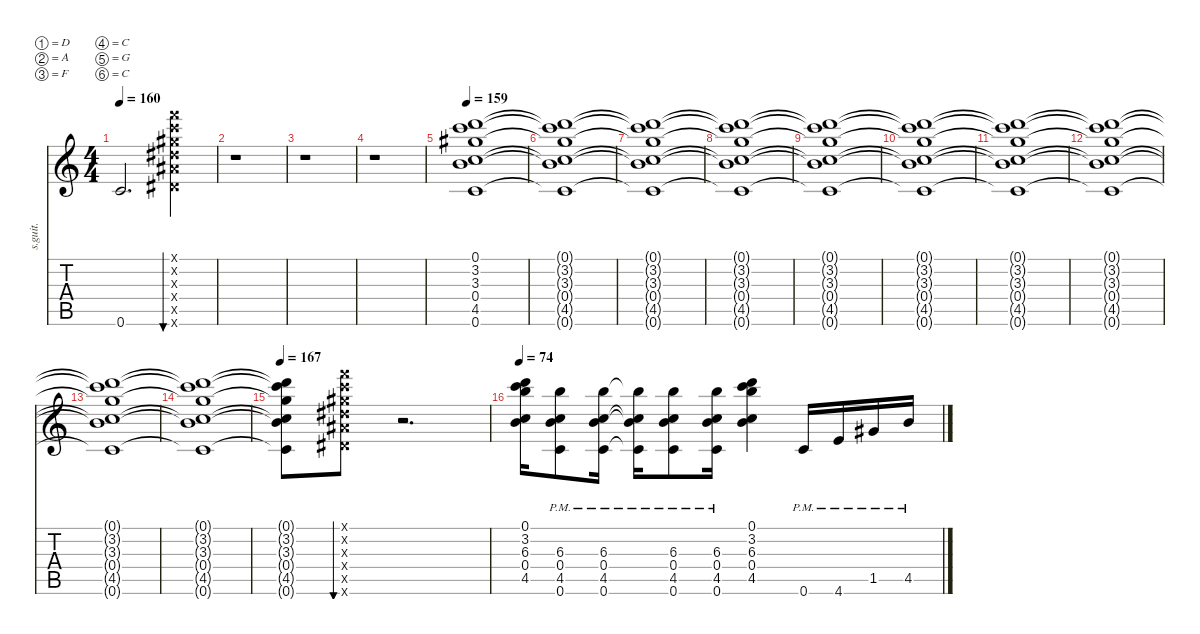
\defaultSystemsLayout 4
\hideDynamics
\bracketExtendMode nobrackets
\track ("Octaver effect gt2" "s.guit.") {instrument distortionguitar}
\staff {score tabs}
\tuning (D5 A4 F4 C4 G3 C3)
\ts (4 4)
\tempo 160
\clef g2
\ks c
0.6.2{d lyrics (0 "") lyrics (1 "") lyrics (2 "") lyrics (3 "") lyrics (4 "") dy mf} (3.4{x acc #} 3.5{x acc #} 3.6{x acc #} 3.1{x} 3.2{x} 3.3{x acc #}).4{bu 30 lyrics (0 "") lyrics (1 "") lyrics (2 "") lyrics (3 "") lyrics (4 "")} |
r.1 |
r.1 |
r.1 |
\tempo 159
(0.1 3.2 3.3{acc #} 0.4 4.5 0.6).1{lyrics (0 "") lyrics (1 "") lyrics (2 "") lyrics (3 "") lyrics (4 "")} |
(0.1{t} 3.2{t} 3.3{t acc #} 0.4{t} 4.5{t} 0.6{t}).1{lyrics (0 "") lyrics (1 "") lyrics (2 "") lyrics (3 "") lyrics (4 "")} |
(0.1{t} 3.2{t} 3.3{t acc #} 0.4{t} 4.5{t} 0.6{t}).1{lyrics (0 "") lyrics (1 "") lyrics (2 "") lyrics (3 "") lyrics (4 "")} |
(0.1{t} 3.2{t} 3.3{t acc #} 0.4{t} 4.5{t} 0.6{t}).1{lyrics (0 "") lyrics (1 "") lyrics (2 "") lyrics (3 "") lyrics (4 "")} |
(0.1{t} 3.2{t} 3.3{t acc #} 0.4{t} 4.5{t} 0.6{t}).1{lyrics (0 "") lyrics (1 "") lyrics (2 "") lyrics (3 "") lyrics (4 "")} |
(0.1{t} 3.2{t} 3.3{t acc #} 0.4{t} 4.5{t} 0.6{t}).1{lyrics (0 "") lyrics (1 "") lyrics (2 "") lyrics (3 "") lyrics (4 "")} |
(0.1{t} 3.2{t} 3.3{t acc #} 0.4{t} 4.5{t} 0.6{t}).1{lyrics (0 "") lyrics (1 "") lyrics (2 "") lyrics (3 "") lyrics (4 "")} |
(0.1{t} 3.2{t} 3.3{t acc #} 0.4{t} 4.5{t} 0.6{t}).1{lyrics (0 "") lyrics (1 "") lyrics (2 "") lyrics (3 "") lyrics (4 "")} |
(0.1{t} 3.2{t} 3.3{t acc #} 0.4{t} 4.5{t} 0.6{t}).1{lyrics (0 "") lyrics (1 "") lyrics (2 "") lyrics (3 "") lyrics (4 "")} |
(0.1{t} 3.2{t} 3.3{t acc #} 0.4{t} 4.5{t} 0.6{t}).1{lyrics (0 "") lyrics (1 "") lyrics (2 "") lyrics (3 "") lyrics (4 "")} |
\tempo 167
(0.1{t} 3.2{t} 3.3{t acc #} 0.4{t} 4.5{t} 0.6{t}).8{lyrics (0 "") lyrics (1 "") lyrics (2 "") lyrics (3 "") lyrics (4 "")} (3.4{x acc #} 3.5{x acc #} 3.6{x acc #} 3.1{x} 3.2{x} 3.3{x acc #}).8{bu 30 lyrics (0 "") lyrics (1 "") lyrics (2 "") lyrics (3 "") lyrics (4 "")} r.2{d} |
\tempo 74
(0.1 3.2 6.3 0.4 4.5).16{lyrics (0 "") lyrics (1 "") lyrics (2 "") lyrics (3 "") lyrics (4 "")} (0.4{pm} 4.5{pm} 0.6{pm} 6.3{pm}).8{lyrics (0 "") lyrics (1 "") lyrics (2 "") lyrics (3 "") lyrics (4 "")} (0.4{pm} 4.5{pm} 0.6{pm} 6.3{pm}).16{lyrics (0 "") lyrics (1 "") lyrics (2 "") lyrics (3 "") lyrics (4 "")} (0.4{pm t} 4.5{pm t} 0.6{pm t} 6.3{pm t}).16{lyrics (0 "") lyrics (1 "") lyrics (2 "") lyrics (3 "") lyrics (4 "")} (0.4{pm} 4.5{pm} 0.6{pm} 6.3{pm}).8{lyrics (0 "") lyrics (1 "") lyrics (2 "") lyrics (3 "") lyrics (4 "")} (0.4{pm} 4.5{pm} 0.6{pm} 6.3{pm}).16{lyrics (0 "") lyrics (1 "") lyrics (2 "") lyrics (3 "") lyrics (4 "")} (0.1 3.2 6.3 0.4 4.5).4{lyrics (0 "") lyrics (1 "") lyrics (2 "") lyrics (3 "") lyrics (4 "")} 0.6{pm}.16{lyrics (0 "") lyrics (1 "") lyrics (2 "") lyrics (3 "") lyrics (4 "")} 4.6{pm}.16{lyrics (0 "") lyrics (1 "") lyrics (2 "") lyrics (3 "") lyrics (4 "")} 1.5{pm acc #}.16{lyrics (0 "") lyrics (1 "") lyrics (2 "") lyrics (3 "") lyrics (4 "")} 4.5{pm}.16{lyrics (0 "") lyrics (1 "") lyrics (2 "") lyrics (3 "") lyrics (4 "")}
